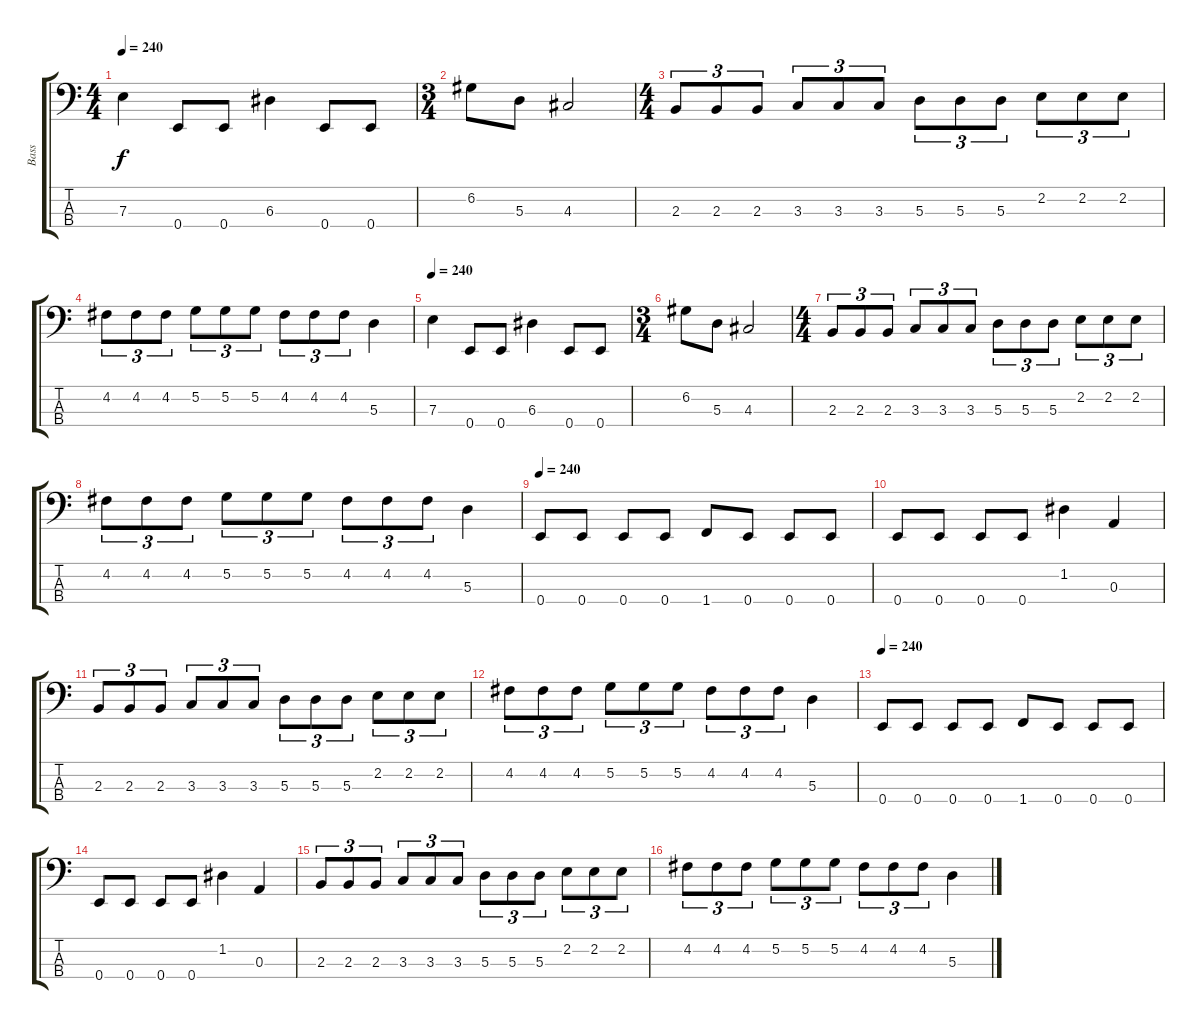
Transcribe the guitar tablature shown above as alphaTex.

\track ("Bass" "Bass") {instrument electricbassfinger}
\staff {score tabs}
\tuning (G2 D2 A1 E1) {hide}
\ts (4 4)
\tempo 240
\clef f4
\ks c
7.3.4{dy f} 0.4.8 0.4.8 6.3.4 0.4.8 0.4.8 |
\ts (3 4)
6.2.8 5.3.8 4.3.2 |
\ts (4 4)
2.3.8{tu (3 2)} 2.3.8{tu (3 2)} 2.3.8{tu (3 2)} 3.3.8{tu (3 2)} 3.3.8{tu (3 2)} 3.3.8{tu (3 2)} 5.3.8{tu (3 2)} 5.3.8{tu (3 2)} 5.3.8{tu (3 2)} 2.2.8{tu (3 2)} 2.2.8{tu (3 2)} 2.2.8{tu (3 2)} |
4.2.8{tu (3 2)} 4.2.8{tu (3 2)} 4.2.8{tu (3 2)} 5.2.8{tu (3 2)} 5.2.8{tu (3 2)} 5.2.8{tu (3 2)} 4.2.8{tu (3 2)} 4.2.8{tu (3 2)} 4.2.8{tu (3 2)} 5.3.4 |
\tempo 240
7.3.4 0.4.8 0.4.8 6.3.4 0.4.8 0.4.8 |
\ts (3 4)
6.2.8 5.3.8 4.3.2 |
\ts (4 4)
2.3.8{tu (3 2)} 2.3.8{tu (3 2)} 2.3.8{tu (3 2)} 3.3.8{tu (3 2)} 3.3.8{tu (3 2)} 3.3.8{tu (3 2)} 5.3.8{tu (3 2)} 5.3.8{tu (3 2)} 5.3.8{tu (3 2)} 2.2.8{tu (3 2)} 2.2.8{tu (3 2)} 2.2.8{tu (3 2)} |
4.2.8{tu (3 2)} 4.2.8{tu (3 2)} 4.2.8{tu (3 2)} 5.2.8{tu (3 2)} 5.2.8{tu (3 2)} 5.2.8{tu (3 2)} 4.2.8{tu (3 2)} 4.2.8{tu (3 2)} 4.2.8{tu (3 2)} 5.3.4 |
\tempo 240
0.4.8 0.4.8 0.4.8 0.4.8 1.4.8 0.4.8 0.4.8 0.4.8 |
0.4.8 0.4.8 0.4.8 0.4.8 1.2.4 0.3.4 |
2.3.8{tu (3 2)} 2.3.8{tu (3 2)} 2.3.8{tu (3 2)} 3.3.8{tu (3 2)} 3.3.8{tu (3 2)} 3.3.8{tu (3 2)} 5.3.8{tu (3 2)} 5.3.8{tu (3 2)} 5.3.8{tu (3 2)} 2.2.8{tu (3 2)} 2.2.8{tu (3 2)} 2.2.8{tu (3 2)} |
4.2.8{tu (3 2)} 4.2.8{tu (3 2)} 4.2.8{tu (3 2)} 5.2.8{tu (3 2)} 5.2.8{tu (3 2)} 5.2.8{tu (3 2)} 4.2.8{tu (3 2)} 4.2.8{tu (3 2)} 4.2.8{tu (3 2)} 5.3.4 |
\tempo 240
0.4.8 0.4.8 0.4.8 0.4.8 1.4.8 0.4.8 0.4.8 0.4.8 |
0.4.8 0.4.8 0.4.8 0.4.8 1.2.4 0.3.4 |
2.3.8{tu (3 2)} 2.3.8{tu (3 2)} 2.3.8{tu (3 2)} 3.3.8{tu (3 2)} 3.3.8{tu (3 2)} 3.3.8{tu (3 2)} 5.3.8{tu (3 2)} 5.3.8{tu (3 2)} 5.3.8{tu (3 2)} 2.2.8{tu (3 2)} 2.2.8{tu (3 2)} 2.2.8{tu (3 2)} |
4.2.8{tu (3 2)} 4.2.8{tu (3 2)} 4.2.8{tu (3 2)} 5.2.8{tu (3 2)} 5.2.8{tu (3 2)} 5.2.8{tu (3 2)} 4.2.8{tu (3 2)} 4.2.8{tu (3 2)} 4.2.8{tu (3 2)} 5.3.4
